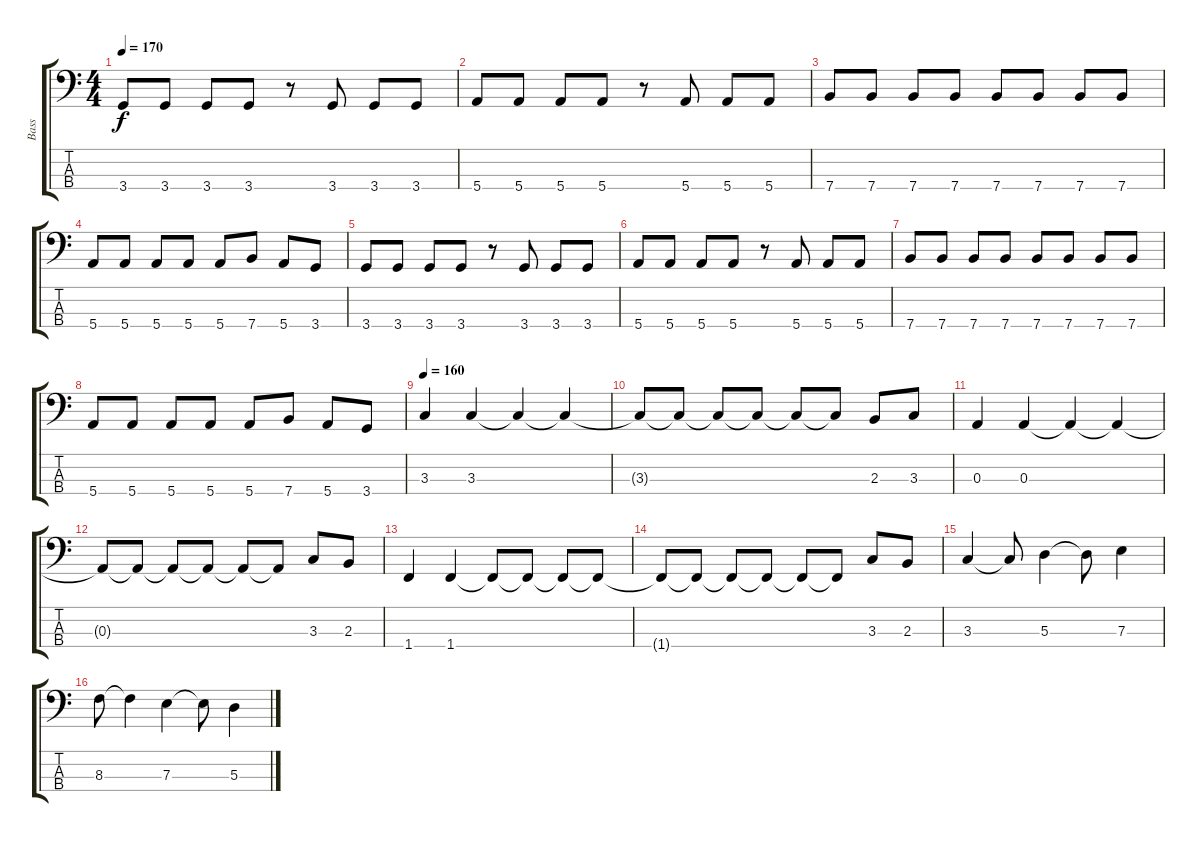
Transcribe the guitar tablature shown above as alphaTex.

\track ("Bass" "Bass") {instrument electricbassfinger}
\staff {score tabs}
\tuning (G2 D2 A1 E1) {hide}
\ts (4 4)
\tempo 170
\clef f4
\ks c
3.4.8{dy f} 3.4.8 3.4.8 3.4.8 r.8 3.4.8 3.4.8 3.4.8 |
5.4.8 5.4.8 5.4.8 5.4.8 r.8 5.4.8 5.4.8 5.4.8 |
7.4.8 7.4.8 7.4.8 7.4.8 7.4.8 7.4.8 7.4.8 7.4.8 |
5.4.8 5.4.8 5.4.8 5.4.8 5.4.8 7.4.8 5.4.8 3.4.8 |
3.4.8 3.4.8 3.4.8 3.4.8 r.8 3.4.8 3.4.8 3.4.8 |
5.4.8 5.4.8 5.4.8 5.4.8 r.8 5.4.8 5.4.8 5.4.8 |
7.4.8 7.4.8 7.4.8 7.4.8 7.4.8 7.4.8 7.4.8 7.4.8 |
5.4.8 5.4.8 5.4.8 5.4.8 5.4.8 7.4.8 5.4.8 3.4.8 |
\tempo 160
3.3.4 3.3.4 3.3{t}.4 3.3{t}.4 |
3.3{t}.8 3.3{t}.8 3.3{t}.8 3.3{t}.8 3.3{t}.8 3.3{t}.8 2.3.8 3.3.8 |
0.3.4 0.3.4 0.3{t}.4 0.3{t}.4 |
0.3{t}.8 0.3{t}.8 0.3{t}.8 0.3{t}.8 0.3{t}.8 0.3{t}.8 3.3.8 2.3.8 |
1.4.4 1.4.4 1.4{t}.8 1.4{t}.8 1.4{t}.8 1.4{t}.8 |
1.4{t}.8 1.4{t}.8 1.4{t}.8 1.4{t}.8 1.4{t}.8 1.4{t}.8 3.3.8 2.3.8 |
3.3.4 3.3{t}.8 5.3.4 5.3{t}.8 7.3.4 |
8.3.8 8.3{t}.4 7.3.4 7.3{t}.8 5.3.4
